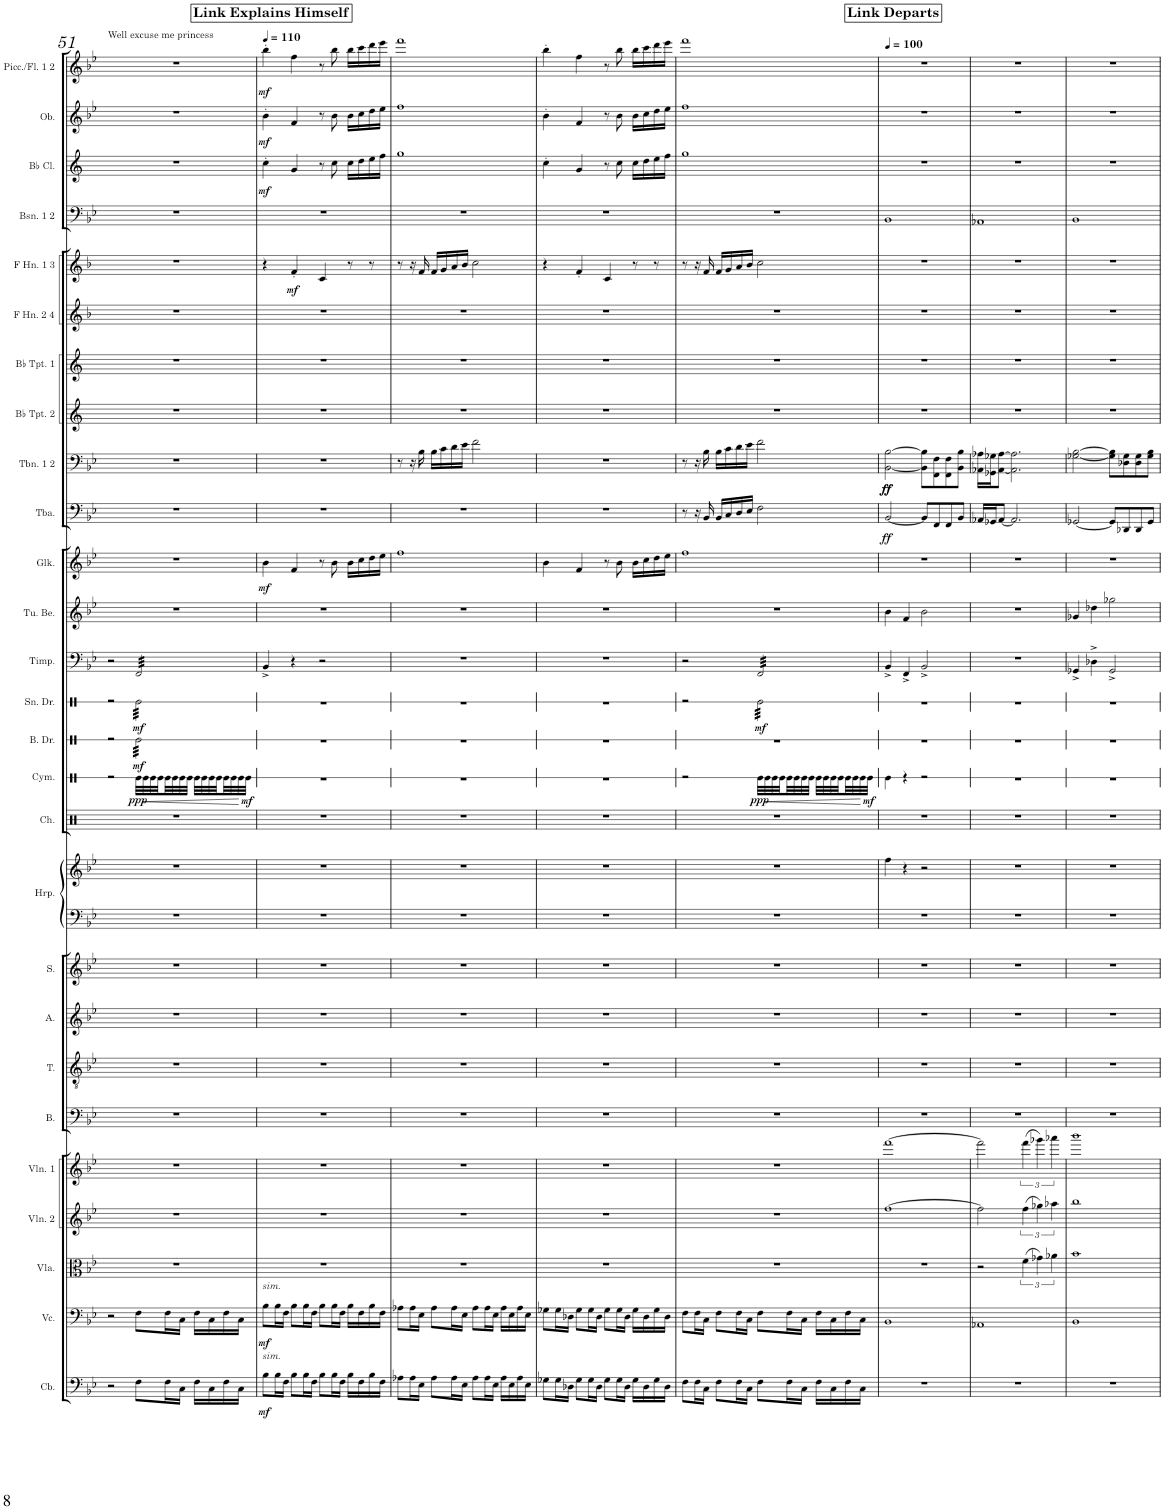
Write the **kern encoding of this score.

**kern	**dynam	**kern	**dynam	**kern	**kern	**kern	**kern	**kern	**kern	**kern	**kern	**kern	**kern	**kern	**dynam	**kern	**dynam	**kern	**dynam	**kern	**kern	**kern	**dynam	**kern	**dynam	**kern	**dynam	**kern	**kern	**kern	**kern	**dynam	**kern	**kern	**dynam	**kern	**dynam	**kern	**dynam
*part27	*part27	*part26	*part26	*part25	*part24	*part23	*part22	*part21	*part20	*part19	*part18	*part18	*part17	*part16	*part16	*part15	*part15	*part14	*part14	*part13	*part12	*part11	*part11	*part10	*part10	*part9	*part9	*part8	*part7	*part6	*part5	*part5	*part4	*part3	*part3	*part2	*part2	*part1	*part1
*staff28	*staff28	*staff27	*staff27	*staff26	*staff25	*staff24	*staff23	*staff22	*staff21	*staff20	*staff19	*staff18	*staff17	*staff16	*staff16	*staff15	*staff15	*staff14	*staff14	*staff13	*staff12	*staff11	*staff11	*staff10	*staff10	*staff9	*staff9	*staff8	*staff7	*staff6	*staff5	*staff5	*staff4	*staff3	*staff3	*staff2	*staff2	*staff1	*staff1
*I"Contrabass	*	*I"Violoncello	*	*I"Viola	*I"Violin 2	*I"Violin 1	*I"Bass	*I"Tenor	*I"Alto	*I"Soprano	*I"Harp	*	*I"Wind Chimes	*I"Cymbal	*	*I"Bass Drum	*	*I"Snare Drum	*	*I"Timpani	*I"Tubular Bells	*I"Glockenspiel	*	*I"Tuba	*	*I"Trombone 1 &amp; 2	*	*I"Bb Trumpet 2	*I"Bb Trumpet 1	*I"F Horn 2 &amp; 4	*I"F Horn 1 &amp; 3	*	*I"Bassoon 1 &amp; 2	*I"Bb Clarinet	*	*I"Oboe	*	*I"Piccolo/Flute 1 &amp; 2	*
*I'Cb.	*	*I'Vc.	*	*I'Vla.	*I'Vln. 2	*I'Vln. 1	*I'B.	*I'T.	*I'A.	*I'S.	*I'Hrp.	*	*I'Ch.	*I'Cym.	*	*I'B. Dr.	*	*I'Sn. Dr.	*	*I'Timp.	*I'Tu. Be.	*I'Glk.	*	*I'Tba.	*	*I'Tbn. 1 2	*	*I'Bb Tpt. 2	*I'Bb Tpt. 1	*I'F Hn. 2 4	*I'F Hn. 1 3	*	*I'Bsn. 1 2	*I'Bb Cl.	*	*I'Ob.	*	*I'Picc./Fl. 1 2	*
!!LO:PB:g=z
*clefF4	*	*clefF4	*	*clefC3	*clefG2	*clefG2	*clefF4	*clefGv2	*clefG2	*clefG2	*clefF4	*clefG2	*clefX	*clefX	*	*clefX	*	*clefX	*	*clefF4	*clefG2	*clefG2	*	*clefF4	*	*clefF4	*	*clefG2	*clefG2	*clefG2	*clefG2	*	*clefF4	*clefG2	*	*clefG2	*	*clefG2	*
*Trd7c12	*	*	*	*	*	*	*	*	*	*	*	*	*	*	*	*	*	*	*	*	*	*Trd-14c-24	*	*	*	*	*	*Trd1c2	*Trd1c2	*Trd4c7	*Trd4c7	*	*	*Trd1c2	*	*	*	*	*
*k[b-e-]	*	*k[b-e-]	*	*k[b-e-]	*k[b-e-]	*k[b-e-]	*k[b-e-]	*k[b-e-]	*k[b-e-]	*k[b-e-]	*k[b-e-]	*k[b-e-]	*k[]	*k[]	*	*k[]	*	*k[]	*	*k[b-e-]	*k[b-e-]	*k[b-e-]	*	*k[b-e-]	*	*k[b-e-]	*	*k[]	*k[]	*k[b-]	*k[b-]	*	*k[b-e-]	*k[]	*	*k[b-e-]	*	*k[b-e-]	*
*M4/4	*	*M4/4	*	*M4/4	*M4/4	*M4/4	*M4/4	*M4/4	*M4/4	*M4/4	*M4/4	*M4/4	*M4/4	*M4/4	*	*M4/4	*	*M4/4	*	*M4/4	*M4/4	*M4/4	*	*M4/4	*	*M4/4	*	*M4/4	*M4/4	*M4/4	*M4/4	*	*M4/4	*M4/4	*	*M4/4	*	*M4/4	*
*met(c)	*	*met(c)	*	*met(c)	*met(c)	*met(c)	*met(c)	*met(c)	*met(c)	*met(c)	*met(c)	*met(c)	*met(c)	*met(c)	*	*met(c)	*	*met(c)	*	*met(c)	*met(c)	*met(c)	*	*met(c)	*	*met(c)	*	*met(c)	*met(c)	*met(c)	*met(c)	*	*met(c)	*met(c)	*	*met(c)	*	*met(c)	*
=51	=51	=51	=51	=51	=51	=51	=51	=51	=51	=51	=51	=51	=51	=51	=51	=51	=51	=51	=51	=51	=51	=51	=51	=51	=51	=51	=51	=51	=51	=51	=51	=51	=51	=51	=51	=51	=51	=51	=51
!	!	!	!	!	!	!	!	!	!	!	!	!	!	!	!	!	!	!	!	!	!	!	!	!	!	!	!	!	!	!	!	!	!	!	!	!	!	!LO:TX:a:t=Well excuse me princess	!
2r	.	2r	.	1r	1r	1r	1r	1r	1r	1r	1r	1r	1r	2r	.	2r	.	2r	.	2r	1r	1r	.	1r	.	1r	.	1r	1r	1r	1r	.	1r	1r	.	1r	.	1r	.
!	!	!	!	!	!	!	!	!	!	!	!	!	!	!	!LO:DY:b	!	!LO:DY:b	!	!LO:DY:b	!	!	!	!	!	!	!	!	!	!	!	!	!	!	!	!	!	!	!	!
*	*	*	*	*	*	*	*	*	*	*	*	*	*	*	*	*tremolo	*	*	*	*	*	*	*	*	*	*	*	*	*	*	*	*	*	*	*	*	*	*	*
*	*	*	*	*	*	*	*	*	*	*	*	*	*	*	*	*	*	*tremolo	*	*	*	*	*	*	*	*	*	*	*	*	*	*	*	*	*	*	*	*	*
*	*	*	*	*	*	*	*	*	*	*	*	*	*	*	*	*	*	*	*	*tremolo	*	*	*	*	*	*	*	*	*	*	*	*	*	*	*	*	*	*	*
8F'\L	.	8F'\L	.	.	.	.	.	.	.	.	.	.	.	32Re\LLL	ppp	32Re\LLL	mf	32Re\LLL	mf	32FF/LLL	.	.	.	.	.	.	.	.	.	.	.	.	.	.	.	.	.	.	.
!	!	!	!	!	!	!	!	!	!	!	!	!	!	!	!LO:HP:b	!	!	!	!	!	!	!	!	!	!	!	!	!	!	!	!	!	!	!	!	!	!	!	!
.	.	.	.	.	.	.	.	.	.	.	.	.	.	32Re\	<	32Re\	.	32Re\	.	32FF/	.	.	.	.	.	.	.	.	.	.	.	.	.	.	.	.	.	.	.
.	.	.	.	.	.	.	.	.	.	.	.	.	.	32Re\	.	32Re\	.	32Re\	.	32FF/	.	.	.	.	.	.	.	.	.	.	.	.	.	.	.	.	.	.	.
.	.	.	.	.	.	.	.	.	.	.	.	.	.	32Re\	.	32Re\	.	32Re\	.	32FF/	.	.	.	.	.	.	.	.	.	.	.	.	.	.	.	.	.	.	.
16F'\L	.	16F'\L	.	.	.	.	.	.	.	.	.	.	.	32Re\	.	32Re\	.	32Re\	.	32FF/	.	.	.	.	.	.	.	.	.	.	.	.	.	.	.	.	.	.	.
.	.	.	.	.	.	.	.	.	.	.	.	.	.	32Re\	.	32Re\	.	32Re\	.	32FF/	.	.	.	.	.	.	.	.	.	.	.	.	.	.	.	.	.	.	.
16C'\JJ	.	16C'\JJ	.	.	.	.	.	.	.	.	.	.	.	32Re\	.	32Re\	.	32Re\	.	32FF/	.	.	.	.	.	.	.	.	.	.	.	.	.	.	.	.	.	.	.
.	.	.	.	.	.	.	.	.	.	.	.	.	.	32Re\JJJ	.	32Re\	.	32Re\	.	32FF/	.	.	.	.	.	.	.	.	.	.	.	.	.	.	.	.	.	.	.
16F'\LL	.	16F'\LL	.	.	.	.	.	.	.	.	.	.	.	32Re\LLL	.	32Re\	.	32Re\	.	32FF/	.	.	.	.	.	.	.	.	.	.	.	.	.	.	.	.	.	.	.
.	.	.	.	.	.	.	.	.	.	.	.	.	.	32Re\	.	32Re\	.	32Re\	.	32FF/	.	.	.	.	.	.	.	.	.	.	.	.	.	.	.	.	.	.	.
16C'\	.	16C'\	.	.	.	.	.	.	.	.	.	.	.	32Re\	.	32Re\	.	32Re\	.	32FF/	.	.	.	.	.	.	.	.	.	.	.	.	.	.	.	.	.	.	.
.	.	.	.	.	.	.	.	.	.	.	.	.	.	32Re\	.	32Re\	.	32Re\	.	32FF/	.	.	.	.	.	.	.	.	.	.	.	.	.	.	.	.	.	.	.
16F'\	.	16F'\	.	.	.	.	.	.	.	.	.	.	.	32Re\	.	32Re\	.	32Re\	.	32FF/	.	.	.	.	.	.	.	.	.	.	.	.	.	.	.	.	.	.	.
.	.	.	.	.	.	.	.	.	.	.	.	.	.	32Re\	.	32Re\	.	32Re\	.	32FF/	.	.	.	.	.	.	.	.	.	.	.	.	.	.	.	.	.	.	.
16C'\JJ	.	16C'\JJ	.	.	.	.	.	.	.	.	.	.	.	32Re\	.	32Re\	.	32Re\	.	32FF/	.	.	.	.	.	.	.	.	.	.	.	.	.	.	.	.	.	.	.
!	!	!	!	!	!	!	!	!	!	!	!	!	!	!	!LO:DY:n=1:b	!	!	!	!	!	!	!	!	!	!	!	!	!	!	!	!	!	!	!	!	!	!	!	!
.	.	.	.	.	.	.	.	.	.	.	.	.	.	32Re\JJJ	[ mf	32Re\JJJ	.	32Re\JJJ	.	32FF/JJJ	.	.	.	.	.	.	.	.	.	.	.	.	.	.	.	.	.	.	.
*	*	*	*	*	*	*	*	*	*	*	*	*	*	*	*	*	*	*	*	*Xtremolo	*	*	*	*	*	*	*	*	*	*	*	*	*	*	*	*	*	*	*
*	*	*	*	*	*	*	*	*	*	*	*	*	*	*	*	*Xtremolo	*	*	*	*	*	*	*	*	*	*	*	*	*	*	*	*	*	*	*	*	*	*	*
=52	=52	=52	=52	=52	=52	=52	=52	=52	=52	=52	=52	=52	=52	=52	=52	=52	=52	=52	=52	=52	=52	=52	=52	=52	=52	=52	=52	=52	=52	=52	=52	=52	=52	=52	=52	=52	=52	=52	=52
!!LO:REH:place=s1:a:B:cj:fs=14:t=Link Explains Himself
*	*	*	*	*	*	*	*	*	*	*	*	*	*	*	*	*	*	*	*	*	*	*	*	*	*	*	*	*	*	*	*	*	*	*	*	*	*	*MM110	*
!	!	!LO:TX:a:i:t=sim.	!	!	!	!	!	!	!	!	!	!	!	!	!	!	!	!	!	!	!	!	!	!	!	!	!	!	!	!	!	!	!	!	!	!	!	!	!
!LO:TX:a:i:t=sim.	!	!	!	!	!	!	!	!	!	!	!	!	!	!	!	!	!	!	!	!	!	!	!	!	!	!	!	!	!	!	!	!	!	!	!	!	!	!	!
!	!LO:DY:b	!	!LO:DY:b	!	!	!	!	!	!	!	!	!	!	!	!	!	!	!	!	!	!	!	!LO:DY:b	!	!	!	!	!	!	!	!	!	!	!	!LO:DY:b	!	!LO:DY:b	!	!LO:DY:b
8B-'\L	mf	8B-'\L	mf	1r	1r	1r	1r	1r	1r	1r	1r	1r	1r	1r	.	1r	.	1r	.	4BB-^/	1r	4b-\	mf	1r	.	1r	.	1r	1r	1r	4r	.	1r	4cc'\	mf	4b-'\	mf	4bb-'\	mf
16B-'\L	.	16B-'\L	.	.	.	.	.	.	.	.	.	.	.	.	.	.	.	.	.	.	.	.	.	.	.	.	.	.	.	.	.	.	.	.	.	.	.	.	.
16F'\JJ	.	16F'\JJ	.	.	.	.	.	.	.	.	.	.	.	.	.	.	.	.	.	.	.	.	.	.	.	.	.	.	.	.	.	.	.	.	.	.	.	.	.
!	!	!	!	!	!	!	!	!	!	!	!	!	!	!	!	!	!	!	!	!	!	!	!	!	!	!	!	!	!	!	!	!LO:DY:b	!	!	!	!	!	!	!
8B-'\L	.	8B-'\L	.	.	.	.	.	.	.	.	.	.	.	.	.	.	.	.	.	4r	.	4f/	.	.	.	.	.	.	.	.	4f'/	mf	.	4g/	.	4f/	.	4ff\	.
16B-'\L	.	16B-'\L	.	.	.	.	.	.	.	.	.	.	.	.	.	.	.	.	.	.	.	.	.	.	.	.	.	.	.	.	.	.	.	.	.	.	.	.	.
16F'\JJ	.	16F'\JJ	.	.	.	.	.	.	.	.	.	.	.	.	.	.	.	.	.	.	.	.	.	.	.	.	.	.	.	.	.	.	.	.	.	.	.	.	.
8B-'\L	.	8B-'\L	.	.	.	.	.	.	.	.	.	.	.	.	.	.	.	.	.	2r	.	8r	.	.	.	.	.	.	.	.	4c/	.	.	8r	.	8r	.	8r	.
16B-'\L	.	16B-'\L	.	.	.	.	.	.	.	.	.	.	.	.	.	.	.	.	.	.	.	8b-\	.	.	.	.	.	.	.	.	.	.	.	8cc\	.	8b-\	.	8bb-\	.
16F'\JJ	.	16F'\JJ	.	.	.	.	.	.	.	.	.	.	.	.	.	.	.	.	.	.	.	.	.	.	.	.	.	.	.	.	.	.	.	.	.	.	.	.	.
16B-'\LL	.	16B-'\LL	.	.	.	.	.	.	.	.	.	.	.	.	.	.	.	.	.	.	.	16b-\LL	.	.	.	.	.	.	.	.	8r	.	.	16cc\LL	.	16b-\LL	.	16bb-\LL	.
16F'\	.	16F'\	.	.	.	.	.	.	.	.	.	.	.	.	.	.	.	.	.	.	.	16cc\	.	.	.	.	.	.	.	.	.	.	.	16dd\	.	16cc\	.	16ccc\	.
16B-'\	.	16B-'\	.	.	.	.	.	.	.	.	.	.	.	.	.	.	.	.	.	.	.	16dd\	.	.	.	.	.	.	.	.	8r	.	.	16ee\	.	16dd\	.	16ddd\	.
16F'\JJ	.	16F'\JJ	.	.	.	.	.	.	.	.	.	.	.	.	.	.	.	.	.	.	.	16ee-\JJ	.	.	.	.	.	.	.	.	.	.	.	16ff\JJ	.	16ee-\JJ	.	16eee-\JJ	.
=53	=53	=53	=53	=53	=53	=53	=53	=53	=53	=53	=53	=53	=53	=53	=53	=53	=53	=53	=53	=53	=53	=53	=53	=53	=53	=53	=53	=53	=53	=53	=53	=53	=53	=53	=53	=53	=53	=53	=53
8A-X'\L	.	8A-X'\L	.	1r	1r	1r	1r	1r	1r	1r	1r	1r	1r	1r	.	1r	.	1r	.	1r	1r	1ff	.	1r	.	8r	.	1r	1r	1r	8r	.	1r	1gg	.	1ff	.	1fff	.
16A-'\L	.	16A-'\L	.	.	.	.	.	.	.	.	.	.	.	.	.	.	.	.	.	.	.	.	.	.	.	16r	.	.	.	.	16r	.	.	.	.	.	.	.	.
16E-'\JJ	.	16E-'\JJ	.	.	.	.	.	.	.	.	.	.	.	.	.	.	.	.	.	.	.	.	.	.	.	16B-\	.	.	.	.	16f/	.	.	.	.	.	.	.	.
8A-'\L	.	8A-'\L	.	.	.	.	.	.	.	.	.	.	.	.	.	.	.	.	.	.	.	.	.	.	.	16B-\LL	.	.	.	.	16f/LL	.	.	.	.	.	.	.	.
.	.	.	.	.	.	.	.	.	.	.	.	.	.	.	.	.	.	.	.	.	.	.	.	.	.	16c\	.	.	.	.	16g/	.	.	.	.	.	.	.	.
16A-'\L	.	16A-'\L	.	.	.	.	.	.	.	.	.	.	.	.	.	.	.	.	.	.	.	.	.	.	.	16d\	.	.	.	.	16a/	.	.	.	.	.	.	.	.
16E-'\JJ	.	16E-'\JJ	.	.	.	.	.	.	.	.	.	.	.	.	.	.	.	.	.	.	.	.	.	.	.	16e-\JJ	.	.	.	.	16b-/JJ	.	.	.	.	.	.	.	.
8A-'\L	.	8A-'\L	.	.	.	.	.	.	.	.	.	.	.	.	.	.	.	.	.	.	.	.	.	.	.	2f\	.	.	.	.	2cc\	.	.	.	.	.	.	.	.
16A-'\L	.	16A-'\L	.	.	.	.	.	.	.	.	.	.	.	.	.	.	.	.	.	.	.	.	.	.	.	.	.	.	.	.	.	.	.	.	.	.	.	.	.
16E-'\JJ	.	16E-'\JJ	.	.	.	.	.	.	.	.	.	.	.	.	.	.	.	.	.	.	.	.	.	.	.	.	.	.	.	.	.	.	.	.	.	.	.	.	.
16A-'\LL	.	16A-'\LL	.	.	.	.	.	.	.	.	.	.	.	.	.	.	.	.	.	.	.	.	.	.	.	.	.	.	.	.	.	.	.	.	.	.	.	.	.
16E-'\	.	16E-'\	.	.	.	.	.	.	.	.	.	.	.	.	.	.	.	.	.	.	.	.	.	.	.	.	.	.	.	.	.	.	.	.	.	.	.	.	.
16A-'\	.	16A-'\	.	.	.	.	.	.	.	.	.	.	.	.	.	.	.	.	.	.	.	.	.	.	.	.	.	.	.	.	.	.	.	.	.	.	.	.	.
16E-'\JJ	.	16E-'\JJ	.	.	.	.	.	.	.	.	.	.	.	.	.	.	.	.	.	.	.	.	.	.	.	.	.	.	.	.	.	.	.	.	.	.	.	.	.
=54	=54	=54	=54	=54	=54	=54	=54	=54	=54	=54	=54	=54	=54	=54	=54	=54	=54	=54	=54	=54	=54	=54	=54	=54	=54	=54	=54	=54	=54	=54	=54	=54	=54	=54	=54	=54	=54	=54	=54
8G-X'\L	.	8G-X'\L	.	1r	1r	1r	1r	1r	1r	1r	1r	1r	1r	1r	.	1r	.	1r	.	1r	1r	4b-\	.	1r	.	1r	.	1r	1r	1r	4r	.	1r	4cc'\	.	4b-'\	.	4bb-'\	.
16G-'\L	.	16G-'\L	.	.	.	.	.	.	.	.	.	.	.	.	.	.	.	.	.	.	.	.	.	.	.	.	.	.	.	.	.	.	.	.	.	.	.	.	.
16D-X'\JJ	.	16D-X'\JJ	.	.	.	.	.	.	.	.	.	.	.	.	.	.	.	.	.	.	.	.	.	.	.	.	.	.	.	.	.	.	.	.	.	.	.	.	.
8G-'\L	.	8G-'\L	.	.	.	.	.	.	.	.	.	.	.	.	.	.	.	.	.	.	.	4f/	.	.	.	.	.	.	.	.	4f'/	.	.	4g/	.	4f/	.	4ff\	.
16G-'\L	.	16G-'\L	.	.	.	.	.	.	.	.	.	.	.	.	.	.	.	.	.	.	.	.	.	.	.	.	.	.	.	.	.	.	.	.	.	.	.	.	.
16D-'\JJ	.	16D-'\JJ	.	.	.	.	.	.	.	.	.	.	.	.	.	.	.	.	.	.	.	.	.	.	.	.	.	.	.	.	.	.	.	.	.	.	.	.	.
8G-'\L	.	8G-'\L	.	.	.	.	.	.	.	.	.	.	.	.	.	.	.	.	.	.	.	8r	.	.	.	.	.	.	.	.	4c/	.	.	8r	.	8r	.	8r	.
16G-'\L	.	16G-'\L	.	.	.	.	.	.	.	.	.	.	.	.	.	.	.	.	.	.	.	8b-\	.	.	.	.	.	.	.	.	.	.	.	8cc\	.	8b-\	.	8bb-\	.
16D-'\JJ	.	16D-'\JJ	.	.	.	.	.	.	.	.	.	.	.	.	.	.	.	.	.	.	.	.	.	.	.	.	.	.	.	.	.	.	.	.	.	.	.	.	.
16G-'\LL	.	16G-'\LL	.	.	.	.	.	.	.	.	.	.	.	.	.	.	.	.	.	.	.	16b-\LL	.	.	.	.	.	.	.	.	8r	.	.	16cc\LL	.	16b-\LL	.	16bb-\LL	.
16D-'\	.	16D-'\	.	.	.	.	.	.	.	.	.	.	.	.	.	.	.	.	.	.	.	16cc\	.	.	.	.	.	.	.	.	.	.	.	16dd\	.	16cc\	.	16ccc\	.
16G-'\	.	16G-'\	.	.	.	.	.	.	.	.	.	.	.	.	.	.	.	.	.	.	.	16dd\	.	.	.	.	.	.	.	.	8r	.	.	16ee\	.	16dd\	.	16ddd\	.
16D-'\JJ	.	16D-'\JJ	.	.	.	.	.	.	.	.	.	.	.	.	.	.	.	.	.	.	.	16ee-\JJ	.	.	.	.	.	.	.	.	.	.	.	16ff\JJ	.	16ee-\JJ	.	16eee-\JJ	.
=55	=55	=55	=55	=55	=55	=55	=55	=55	=55	=55	=55	=55	=55	=55	=55	=55	=55	=55	=55	=55	=55	=55	=55	=55	=55	=55	=55	=55	=55	=55	=55	=55	=55	=55	=55	=55	=55	=55	=55
8F'\L	.	8F'\L	.	1r	1r	1r	1r	1r	1r	1r	1r	1r	1r	2r	.	1r	.	2r	.	2r	1r	1ff	.	8r	.	8r	.	1r	1r	1r	8r	.	1r	1gg	.	1ff	.	1fff	.
16F'\L	.	16F'\L	.	.	.	.	.	.	.	.	.	.	.	.	.	.	.	.	.	.	.	.	.	16r	.	16r	.	.	.	.	16r	.	.	.	.	.	.	.	.
16C'\JJ	.	16C'\JJ	.	.	.	.	.	.	.	.	.	.	.	.	.	.	.	.	.	.	.	.	.	16BB-/	.	16B-\	.	.	.	.	16f/	.	.	.	.	.	.	.	.
8F'\L	.	8F'\L	.	.	.	.	.	.	.	.	.	.	.	.	.	.	.	.	.	.	.	.	.	16BB-/LL	.	16B-\LL	.	.	.	.	16f/LL	.	.	.	.	.	.	.	.
.	.	.	.	.	.	.	.	.	.	.	.	.	.	.	.	.	.	.	.	.	.	.	.	16C/	.	16c\	.	.	.	.	16g/	.	.	.	.	.	.	.	.
16F'\L	.	16F'\L	.	.	.	.	.	.	.	.	.	.	.	.	.	.	.	.	.	.	.	.	.	16D/	.	16d\	.	.	.	.	16a/	.	.	.	.	.	.	.	.
16C'\JJ	.	16C'\JJ	.	.	.	.	.	.	.	.	.	.	.	.	.	.	.	.	.	.	.	.	.	16E-/JJ	.	16e-\JJ	.	.	.	.	16b-/JJ	.	.	.	.	.	.	.	.
!	!	!	!	!	!	!	!	!	!	!	!	!	!	!	!LO:DY:b	!	!	!	!LO:DY:b	!	!	!	!	!	!	!	!	!	!	!	!	!	!	!	!	!	!	!	!
*	*	*	*	*	*	*	*	*	*	*	*	*	*	*	*	*	*	*	*	*tremolo	*	*	*	*	*	*	*	*	*	*	*	*	*	*	*	*	*	*	*
8F'\L	.	8F'\L	.	.	.	.	.	.	.	.	.	.	.	32Re\LLL	ppp	.	.	32Re\LLL	mf	32FF/LLL	.	.	.	2F\	.	2f\	.	.	.	.	2cc\	.	.	.	.	.	.	.	.
!	!	!	!	!	!	!	!	!	!	!	!	!	!	!	!LO:HP:b	!	!	!	!	!	!	!	!	!	!	!	!	!	!	!	!	!	!	!	!	!	!	!	!
.	.	.	.	.	.	.	.	.	.	.	.	.	.	32Re\	<	.	.	32Re\	.	32FF/	.	.	.	.	.	.	.	.	.	.	.	.	.	.	.	.	.	.	.
.	.	.	.	.	.	.	.	.	.	.	.	.	.	32Re\	.	.	.	32Re\	.	32FF/	.	.	.	.	.	.	.	.	.	.	.	.	.	.	.	.	.	.	.
.	.	.	.	.	.	.	.	.	.	.	.	.	.	32Re\	.	.	.	32Re\	.	32FF/	.	.	.	.	.	.	.	.	.	.	.	.	.	.	.	.	.	.	.
16F'\L	.	16F'\L	.	.	.	.	.	.	.	.	.	.	.	32Re\	.	.	.	32Re\	.	32FF/	.	.	.	.	.	.	.	.	.	.	.	.	.	.	.	.	.	.	.
.	.	.	.	.	.	.	.	.	.	.	.	.	.	32Re\	.	.	.	32Re\	.	32FF/	.	.	.	.	.	.	.	.	.	.	.	.	.	.	.	.	.	.	.
16C'\JJ	.	16C'\JJ	.	.	.	.	.	.	.	.	.	.	.	32Re\	.	.	.	32Re\	.	32FF/	.	.	.	.	.	.	.	.	.	.	.	.	.	.	.	.	.	.	.
.	.	.	.	.	.	.	.	.	.	.	.	.	.	32Re\JJJ	.	.	.	32Re\	.	32FF/	.	.	.	.	.	.	.	.	.	.	.	.	.	.	.	.	.	.	.
16F'\LL	.	16F'\LL	.	.	.	.	.	.	.	.	.	.	.	32Re\LLL	.	.	.	32Re\	.	32FF/	.	.	.	.	.	.	.	.	.	.	.	.	.	.	.	.	.	.	.
.	.	.	.	.	.	.	.	.	.	.	.	.	.	32Re\	.	.	.	32Re\	.	32FF/	.	.	.	.	.	.	.	.	.	.	.	.	.	.	.	.	.	.	.
16C'\	.	16C'\	.	.	.	.	.	.	.	.	.	.	.	32Re\	.	.	.	32Re\	.	32FF/	.	.	.	.	.	.	.	.	.	.	.	.	.	.	.	.	.	.	.
.	.	.	.	.	.	.	.	.	.	.	.	.	.	32Re\	.	.	.	32Re\	.	32FF/	.	.	.	.	.	.	.	.	.	.	.	.	.	.	.	.	.	.	.
16F'\	.	16F'\	.	.	.	.	.	.	.	.	.	.	.	32Re\	.	.	.	32Re\	.	32FF/	.	.	.	.	.	.	.	.	.	.	.	.	.	.	.	.	.	.	.
.	.	.	.	.	.	.	.	.	.	.	.	.	.	32Re\	.	.	.	32Re\	.	32FF/	.	.	.	.	.	.	.	.	.	.	.	.	.	.	.	.	.	.	.
16C'\JJ	.	16C'\JJ	.	.	.	.	.	.	.	.	.	.	.	32Re\	.	.	.	32Re\	.	32FF/	.	.	.	.	.	.	.	.	.	.	.	.	.	.	.	.	.	.	.
!	!	!	!	!	!	!	!	!	!	!	!	!	!	!	!LO:DY:n=1:b	!	!	!	!	!	!	!	!	!	!	!	!	!	!	!	!	!	!	!	!	!	!	!	!
.	.	.	.	.	.	.	.	.	.	.	.	.	.	32Re\JJJ	[ mf	.	.	32Re\JJJ	.	32FF/JJJ	.	.	.	.	.	.	.	.	.	.	.	.	.	.	.	.	.	.	.
*	*	*	*	*	*	*	*	*	*	*	*	*	*	*	*	*	*	*	*	*Xtremolo	*	*	*	*	*	*	*	*	*	*	*	*	*	*	*	*	*	*	*
*	*	*	*	*	*	*	*	*	*	*	*	*	*	*	*	*	*	*Xtremolo	*	*	*	*	*	*	*	*	*	*	*	*	*	*	*	*	*	*	*	*	*
=56	=56	=56	=56	=56	=56	=56	=56	=56	=56	=56	=56	=56	=56	=56	=56	=56	=56	=56	=56	=56	=56	=56	=56	=56	=56	=56	=56	=56	=56	=56	=56	=56	=56	=56	=56	=56	=56	=56	=56
!!LO:REH:place=s1:a:B:cj:fs=14:t=Link Departs
*	*	*	*	*	*	*	*	*	*	*	*	*	*	*	*	*	*	*	*	*	*	*	*	*	*	*	*	*	*	*	*	*	*	*	*	*	*	*MM100	*
!	!	!	!	!	!	!	!	!	!	!	!	!	!	!	!	!	!	!	!	!	!	!	!	!	!LO:DY:b	!	!LO:DY:b	!	!	!	!	!	!	!	!	!	!	!	!
!	!	!	!	!	!	!	!	!	!	!	!	!	!	!	!	!	!	!	!	!	!	!	!	!	!	!	!LO:DY:n=1:b	!	!	!	!	!	!	!	!	!	!	!	!
1r	.	1BB-	.	1r	[1ff	[1fff	1r	1r	1r	1r	1r	4ff\	1r	4Re\	.	1r	.	1r	.	4BB-^/	4b-\	1r	.	[2BB-/	ff	[2BB-\ [2B-\	ff ff	1r	1r	1r	1r	.	1BB-	1r	.	1r	.	1r	.
.	.	.	.	.	.	.	.	.	.	.	.	4r	.	4r	.	.	.	.	.	4FF^/	4f/	.	.	.	.	.	.	.	.	.	.	.	.	.	.	.	.	.	.
.	.	.	.	.	.	.	.	.	.	.	.	2r	.	2r	.	.	.	.	.	2BB-^/	2b-\	.	.	8BB-/L]	.	8BB-\] 8B-\]L	.	.	.	.	.	.	.	.	.	.	.	.	.
.	.	.	.	.	.	.	.	.	.	.	.	.	.	.	.	.	.	.	.	.	.	.	.	8FF/	.	8FF\ 8F\	.	.	.	.	.	.	.	.	.	.	.	.	.
.	.	.	.	.	.	.	.	.	.	.	.	.	.	.	.	.	.	.	.	.	.	.	.	8FF/	.	8FF\ 8F\	.	.	.	.	.	.	.	.	.	.	.	.	.
.	.	.	.	.	.	.	.	.	.	.	.	.	.	.	.	.	.	.	.	.	.	.	.	8BB-/J	.	8BB-\ 8B-\J	.	.	.	.	.	.	.	.	.	.	.	.	.
=57	=57	=57	=57	=57	=57	=57	=57	=57	=57	=57	=57	=57	=57	=57	=57	=57	=57	=57	=57	=57	=57	=57	=57	=57	=57	=57	=57	=57	=57	=57	=57	=57	=57	=57	=57	=57	=57	=57	=57
1r	.	1AA-X	.	2r	2ff\]	2fff\]	1r	1r	1r	1r	1r	1r	1r	1r	.	1r	.	1r	.	1r	1r	1r	.	16AA-X/LL	.	16AA-X\ 16A-X\LL	.	1r	1r	1r	1r	.	1AA-X	1r	.	1r	.	1r	.
.	.	.	.	.	.	.	.	.	.	.	.	.	.	.	.	.	.	.	.	.	.	.	.	16GG-X/J	.	16GG-X\ 16G-X\J	.	.	.	.	.	.	.	.	.	.	.	.	.
.	.	.	.	.	.	.	.	.	.	.	.	.	.	.	.	.	.	.	.	.	.	.	.	[8AA-/J	.	[8AA-\ [8A-\J	.	.	.	.	.	.	.	.	.	.	.	.	.
.	.	.	.	.	.	.	.	.	.	.	.	.	.	.	.	.	.	.	.	.	.	.	.	2.AA-/]	.	2.AA-\] 2.A-\]	.	.	.	.	.	.	.	.	.	.	.	.	.
.	.	.	.	(6f\	(6ff\	(6fff\	.	.	.	.	.	.	.	.	.	.	.	.	.	.	.	.	.	.	.	.	.	.	.	.	.	.	.	.	.	.	.	.	.
.	.	.	.	6g-X\)	6gg-X\)	6ggg-X\)	.	.	.	.	.	.	.	.	.	.	.	.	.	.	.	.	.	.	.	.	.	.	.	.	.	.	.	.	.	.	.	.	.
.	.	.	.	6a-X\	6aa-X\	6aaa-X\	.	.	.	.	.	.	.	.	.	.	.	.	.	.	.	.	.	.	.	.	.	.	.	.	.	.	.	.	.	.	.	.	.
=58	=58	=58	=58	=58	=58	=58	=58	=58	=58	=58	=58	=58	=58	=58	=58	=58	=58	=58	=58	=58	=58	=58	=58	=58	=58	=58	=58	=58	=58	=58	=58	=58	=58	=58	=58	=58	=58	=58	=58
1r	.	1BB-	.	1b-	1bb-	1bbb-	1r	1r	1r	1r	1r	1r	1r	1r	.	1r	.	1r	.	4GG-X^/	4g-X/	1r	.	[2GG-X/	.	[2G-X\ [2B-\	.	1r	1r	1r	1r	.	1BB-	1r	.	1r	.	1r	.
.	.	.	.	.	.	.	.	.	.	.	.	.	.	.	.	.	.	.	.	4D-X^\	4dd-X\	.	.	.	.	.	.	.	.	.	.	.	.	.	.	.	.	.	.
.	.	.	.	.	.	.	.	.	.	.	.	.	.	.	.	.	.	.	.	2GG-^/	2gg-X\	.	.	8GG-/L]	.	8G-\] 8B-\]L	.	.	.	.	.	.	.	.	.	.	.	.	.
.	.	.	.	.	.	.	.	.	.	.	.	.	.	.	.	.	.	.	.	.	.	.	.	8DD-X/	.	8D-X\ 8G-\	.	.	.	.	.	.	.	.	.	.	.	.	.
.	.	.	.	.	.	.	.	.	.	.	.	.	.	.	.	.	.	.	.	.	.	.	.	8DD-/	.	8D-\ 8G-\	.	.	.	.	.	.	.	.	.	.	.	.	.
.	.	.	.	.	.	.	.	.	.	.	.	.	.	.	.	.	.	.	.	.	.	.	.	8GG-/J	.	8G-\ 8B-\J	.	.	.	.	.	.	.	.	.	.	.	.	.
=	=	=	=	=	=	=	=	=	=	=	=	=	=	=	=	=	=	=	=	=	=	=	=	=	=	=	=	=	=	=	=	=	=	=	=	=	=	=	=
*-	*-	*-	*-	*-	*-	*-	*-	*-	*-	*-	*-	*-	*-	*-	*-	*-	*-	*-	*-	*-	*-	*-	*-	*-	*-	*-	*-	*-	*-	*-	*-	*-	*-	*-	*-	*-	*-	*-	*-
